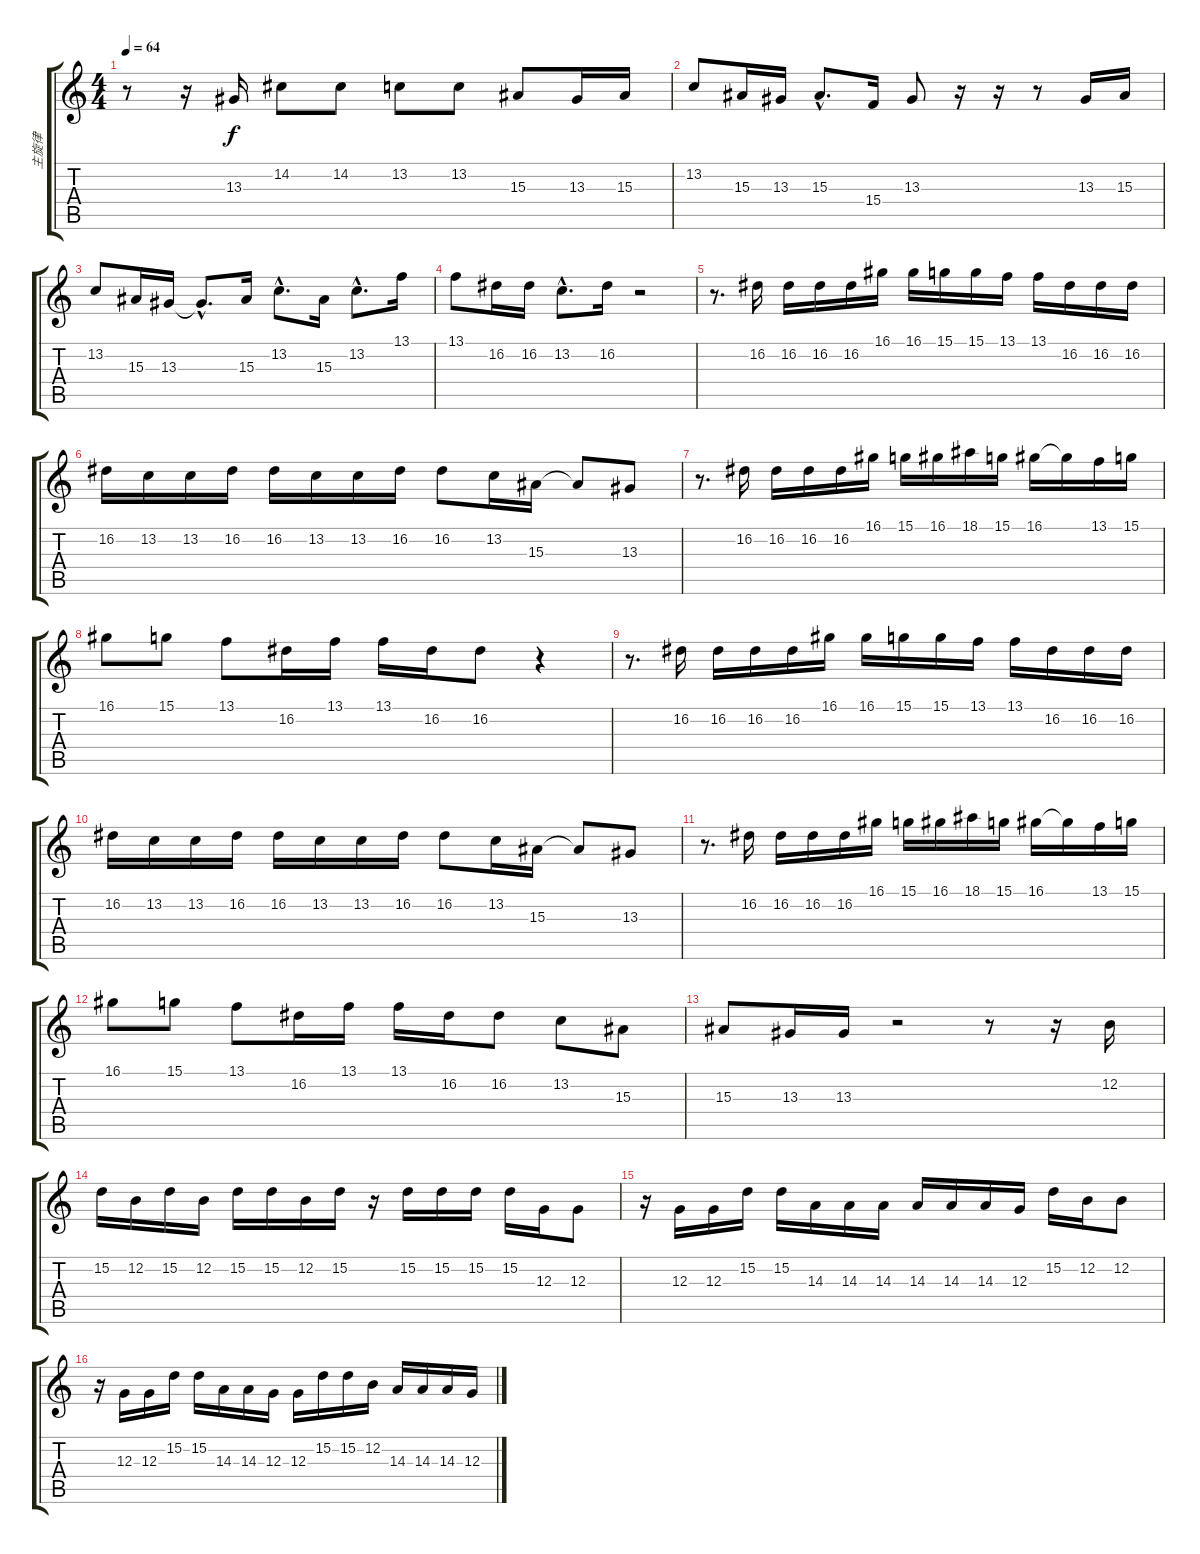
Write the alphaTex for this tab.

\track ("主旋律" "主旋律") {instrument choiraahs}
\staff {score tabs}
\tuning (E4 B3 G3 D3 A2 E2) {hide}
\ts (4 4)
\tempo 64
\clef g2
\ks c
r.8{dy f} r.16 13.3.16 14.2.8 14.2.8 13.2.8 13.2.8 15.3.8 13.3.16 15.3.16 |
13.2.8 15.3.16 13.3.16 15.3{hac}.8{d} 15.4.16 13.3.8 r.16 r.16 r.8 13.3.16 15.3.16 |
13.2.8 15.3.16 13.3.16 13.3{hac t}.8{d} 15.3.16 13.2{hac}.8{d} 15.3.16 13.2{hac}.8{d} 13.1.16 |
13.1.8 16.2.16 16.2.16 13.2{hac}.8{d} 16.2.16 r.2 |
r.8{d} 16.2.16 16.2.16 16.2.16 16.2.16 16.1.16 16.1.16 15.1.16 15.1.16 13.1.16 13.1.16 16.2.16 16.2.16 16.2.16 |
16.2.16 13.2.16 13.2.16 16.2.16 16.2.16 13.2.16 13.2.16 16.2.16 16.2.8 13.2.16 15.3.16 15.3{t}.8 13.3.8 |
r.8{d} 16.2.16 16.2.16 16.2.16 16.2.16 16.1.16 15.1.16 16.1.16 18.1.16 15.1.16 16.1.16 16.1{t}.16 13.1.16 15.1.16 |
16.1.8 15.1.8 13.1.8 16.2.16 13.1.16 13.1.16 16.2.16 16.2.8 r.4 |
r.8{d} 16.2.16 16.2.16 16.2.16 16.2.16 16.1.16 16.1.16 15.1.16 15.1.16 13.1.16 13.1.16 16.2.16 16.2.16 16.2.16 |
16.2.16 13.2.16 13.2.16 16.2.16 16.2.16 13.2.16 13.2.16 16.2.16 16.2.8 13.2.16 15.3.16 15.3{t}.8 13.3.8 |
r.8{d} 16.2.16 16.2.16 16.2.16 16.2.16 16.1.16 15.1.16 16.1.16 18.1.16 15.1.16 16.1.16 16.1{t}.16 13.1.16 15.1.16 |
16.1.8 15.1.8 13.1.8 16.2.16 13.1.16 13.1.16 16.2.16 16.2.8 13.2.8 15.3.8 |
15.3.8 13.3.16 13.3.16 r.2 r.8 r.16 12.2.16 |
15.2.16 12.2.16 15.2.16 12.2.16 15.2.16 15.2.16 12.2.16 15.2.16 r.16 15.2.16 15.2.16 15.2.16 15.2.16 12.3.16 12.3.8 |
r.16 12.3.16 12.3.16 15.2.16 15.2.16 14.3.16 14.3.16 14.3.16 14.3.16 14.3.16 14.3.16 12.3.16 15.2.16 12.2.16 12.2.8 |
r.16 12.3.16 12.3.16 15.2.16 15.2.16 14.3.16 14.3.16 12.3.16 12.3.16 15.2.16 15.2.16 12.2.16 14.3.16 14.3.16 14.3.16 12.3.16
